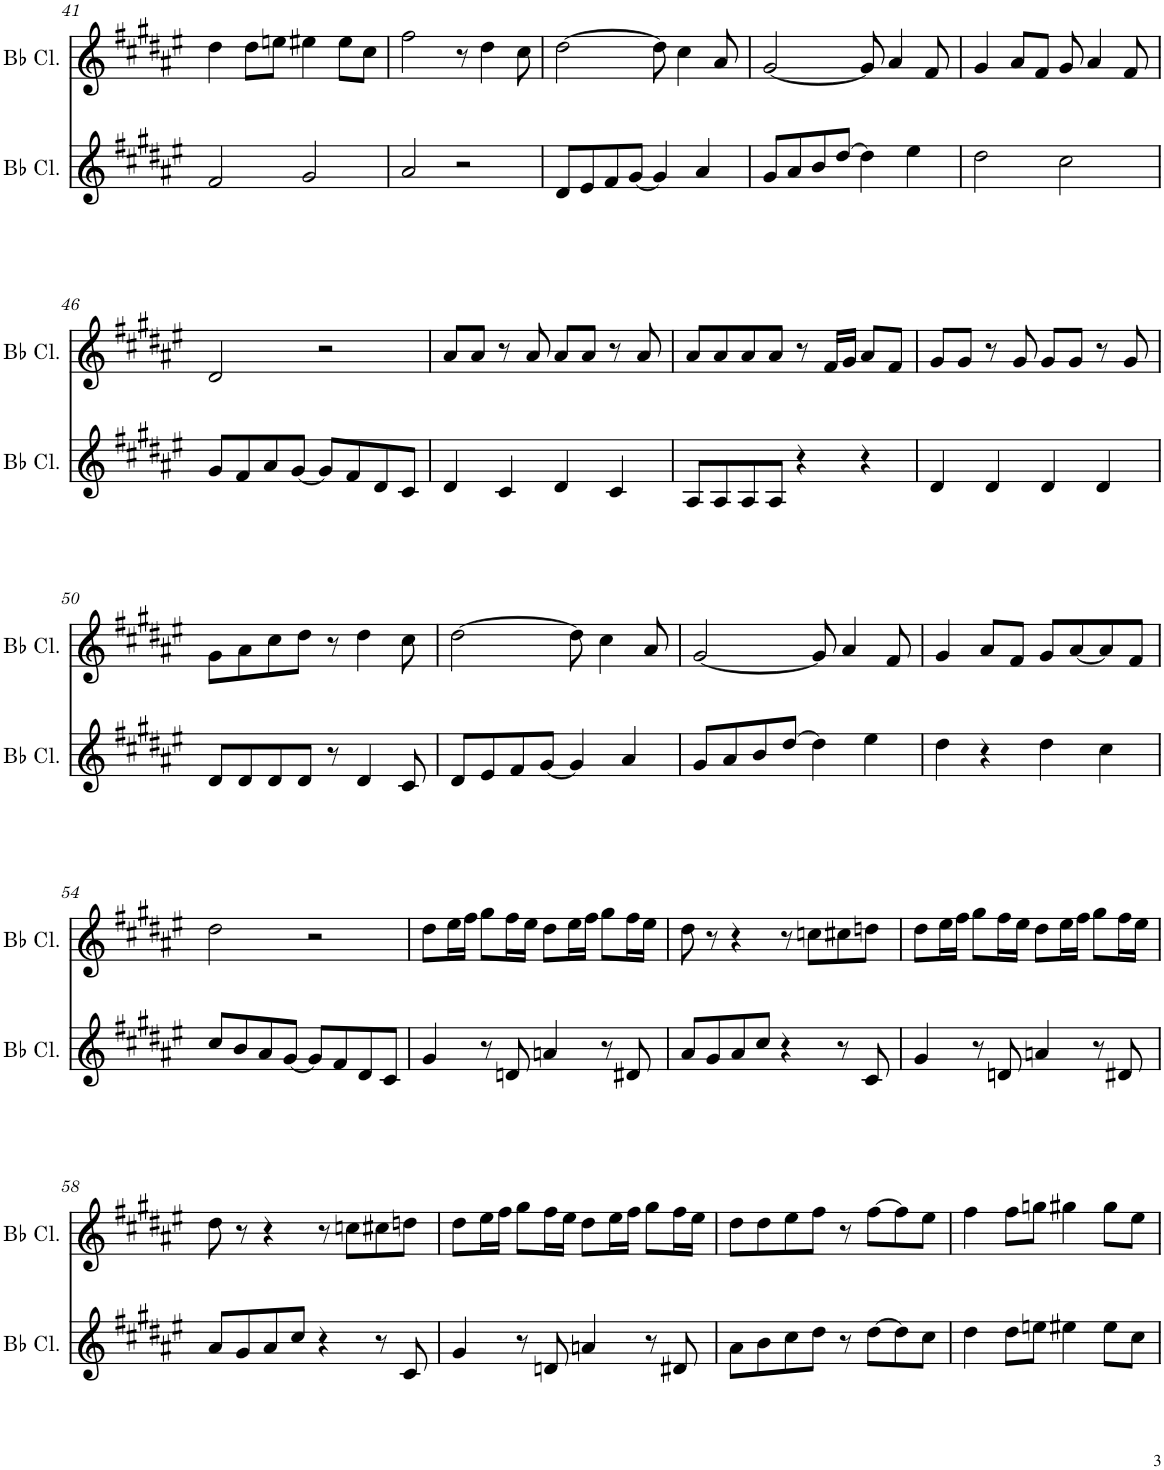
**kern	**kern
*part2	*part1
*staff2	*staff1
*I"Bb Clarinet	*I"Bb Clarinet
*I'Bb Cl.	*I'Bb Cl.
!!LO:PB:g=z
*clefG2	*clefG2
*Trd1c2	*Trd1c2
*k[f#c#g#d#a#e#]	*k[f#c#g#d#a#e#]
*M4/4	*M4/4
=41	=41
2f#/	4dd#\
.	8dd#\L
.	8een\J
2g#/	4ee#X\
.	8ee#\L
.	8cc#\J
=42	=42
2a#/	2ff#\
2r	8r
.	4dd#\
.	8cc#\
=43	=43
8d#/L	[2dd#\
8e#/	.
8f#/	.
[8g#/J	.
4g#/]	8dd#\]
.	4cc#\
4a#/	.
.	8a#/
=44	=44
8g#/L	[2g#/
8a#/	.
8b/	.
[8dd#/J	.
4dd#\]	8g#/]
.	4a#/
4ee#\	.
.	8f#/
=45	=45
2dd#\	4g#/
.	8a#/L
.	8f#/J
2cc#\	8g#/
.	4a#/
.	8f#/
!!LO:LB:g=z
=46	=46
8g#/L	2d#/
8f#/	.
8a#/	.
[8g#/J	.
8g#/L]	2r
8f#/	.
8d#/	.
8c#/J	.
=47	=47
4d#/	8a#/L
.	8a#/J
4c#/	8r
.	8a#/
4d#/	8a#/L
.	8a#/J
4c#/	8r
.	8a#/
=48	=48
8A#/L	8a#/L
8A#/	8a#/
8A#/	8a#/
8A#/J	8a#/J
4r	8r
.	16f#/LL
.	16g#/JJ
4r	8a#/L
.	8f#/J
=49	=49
4d#/	8g#/L
.	8g#/J
4d#/	8r
.	8g#/
4d#/	8g#/L
.	8g#/J
4d#/	8r
.	8g#/
!!LO:LB:g=z
=50	=50
8d#/L	8g#\L
8d#/	8a#\
8d#/	8cc#\
8d#/J	8dd#\J
8r	8r
4d#/	4dd#\
8c#/	8cc#\
=51	=51
8d#/L	[2dd#\
8e#/	.
8f#/	.
[8g#/J	.
4g#/]	8dd#\]
.	4cc#\
4a#/	.
.	8a#/
=52	=52
8g#/L	[2g#/
8a#/	.
8b/	.
[8dd#/J	.
4dd#\]	8g#/]
.	4a#/
4ee#\	.
.	8f#/
=53	=53
4dd#\	4g#/
4r	8a#/L
.	8f#/J
4dd#\	8g#/L
.	[8a#/
4cc#\	8a#/]
.	8f#/J
!!LO:LB:g=z
=54	=54
8cc#/L	2dd#\
8b/	.
8a#/	.
[8g#/J	.
8g#/L]	2r
8f#/	.
8d#/	.
8c#/J	.
=55	=55
4g#/	8dd#\L
.	16ee#\L
.	16ff#\JJ
8r	8gg#\L
8dn/	16ff#\L
.	16ee#\JJ
4an/	8dd#\L
.	16ee#\L
.	16ff#\JJ
8r	8gg#\L
8d#X/	16ff#\L
.	16ee#\JJ
=56	=56
8a#/L	8dd#\
8g#/	8r
8a#/	4r
8cc#/J	.
4r	8r
.	8ccn\L
8r	8cc#X\
8c#/	8ddn\J
=57	=57
4g#/	8dd#\L
.	16ee#\L
.	16ff#\JJ
8r	8gg#\L
8dn/	16ff#\L
.	16ee#\JJ
4an/	8dd#\L
.	16ee#\L
.	16ff#\JJ
8r	8gg#\L
8d#X/	16ff#\L
.	16ee#\JJ
!!LO:LB:g=z
=58	=58
8a#/L	8dd#\
8g#/	8r
8a#/	4r
8cc#/J	.
4r	8r
.	8ccn\L
8r	8cc#X\
8c#/	8ddn\J
=59	=59
4g#/	8dd#\L
.	16ee#\L
.	16ff#\JJ
8r	8gg#\L
8dn/	16ff#\L
.	16ee#\JJ
4an/	8dd#\L
.	16ee#\L
.	16ff#\JJ
8r	8gg#\L
8d#X/	16ff#\L
.	16ee#\JJ
=60	=60
8a#\L	8dd#\L
8b\	8dd#\
8cc#\	8ee#\
8dd#\J	8ff#\J
8r	8r
[8dd#\L	[8ff#\L
8dd#\]	8ff#\]
8cc#\J	8ee#\J
=61	=61
4dd#\	4ff#\
8dd#\L	8ff#\L
8een\J	8ggn\J
4ee#X\	4gg#X\
8ee#\L	8gg#\L
8cc#\J	8ee#\J
=	=
*-	*-
